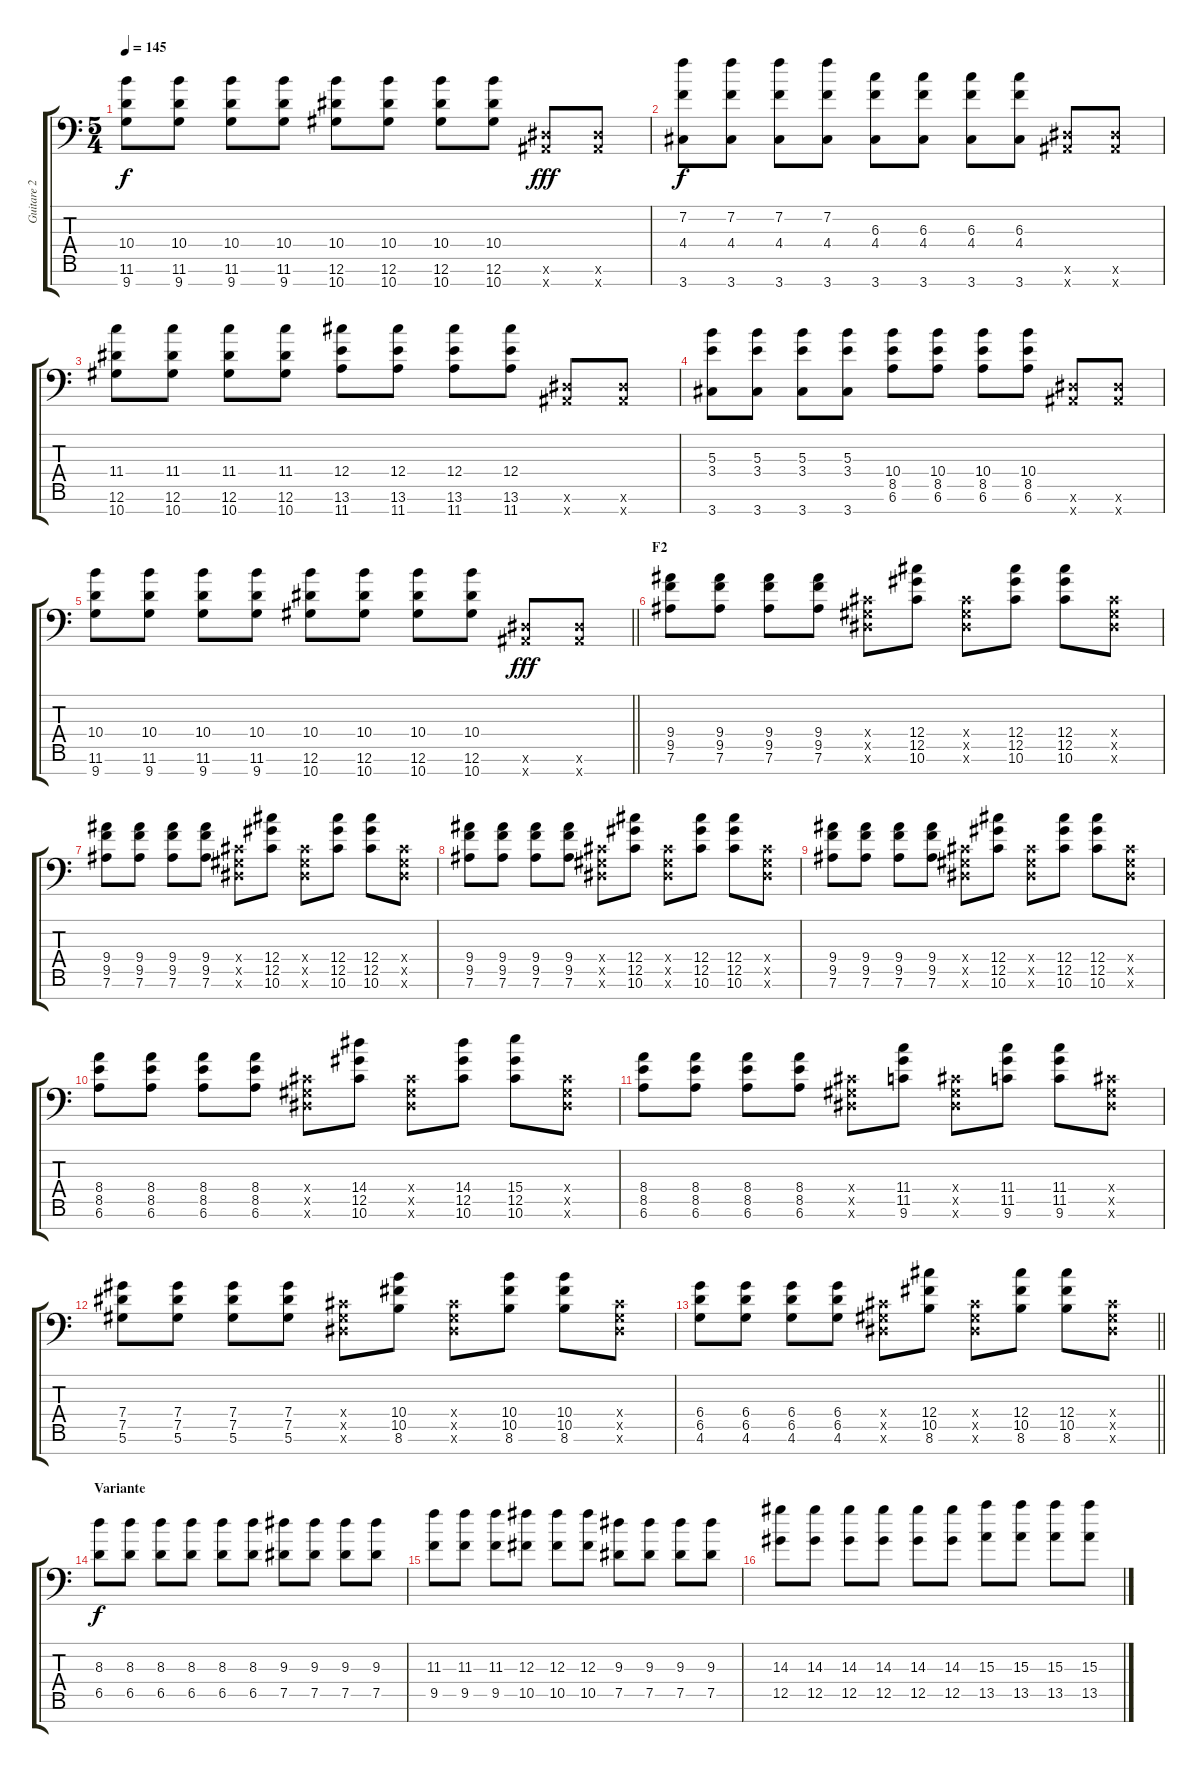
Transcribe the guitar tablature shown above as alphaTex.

\track ("Guitare 2" "Guitare 2") {instrument distortionguitar}
\staff {score tabs}
\tuning (Eb4 Bb3 Gb3 Db3 Ab2 Eb2 Bb1) {hide}
\ts (5 4)
\tempo 145
\clef f4
\ks c
(10.4 11.6 9.7).8{dy f} (10.4 11.6 9.7).8 (10.4 11.6 9.7).8 (10.4 11.6 9.7).8 (10.4 12.6 10.7).8 (10.4 12.6 10.7).8 (10.4 12.6 10.7).8 (10.4 12.6 10.7).8 (0.6{x} 0.7{x}).8{dy fff} (0.6{x} 0.7{x}).8 |
(7.2 4.4 3.7).8{dy f} (7.2 4.4 3.7).8 (7.2 4.4 3.7).8 (7.2 4.4 3.7).8 (6.3 4.4 3.7).8 (6.3 4.4 3.7).8 (6.3 4.4 3.7).8 (6.3 4.4 3.7).8 (0.6{x} 0.7{x}).8 (0.6{x} 0.7{x}).8 |
(11.4 12.6 10.7).8 (11.4 12.6 10.7).8 (11.4 12.6 10.7).8 (11.4 12.6 10.7).8 (12.4 13.6 11.7).8 (12.4 13.6 11.7).8 (12.4 13.6 11.7).8 (12.4 13.6 11.7).8 (0.6{x} 0.7{x}).8 (0.6{x} 0.7{x}).8 |
(5.3 3.4 3.7).8 (5.3 3.4 3.7).8 (5.3 3.4 3.7).8 (5.3 3.4 3.7).8 (10.4 8.5 6.6).8 (10.4 8.5 6.6).8 (10.4 8.5 6.6).8 (10.4 8.5 6.6).8 (0.6{x} 0.7{x}).8 (0.6{x} 0.7{x}).8 |
\barLineRight lightlight
(10.4 11.6 9.7).8 (10.4 11.6 9.7).8 (10.4 11.6 9.7).8 (10.4 11.6 9.7).8 (10.4 12.6 10.7).8 (10.4 12.6 10.7).8 (10.4 12.6 10.7).8 (10.4 12.6 10.7).8 (0.6{x} 0.7{x}).8{dy fff} (0.6{x} 0.7{x}).8 |
\section ("" "F2")
(9.4 9.5 7.6).8 (9.4 9.5 7.6).8 (9.4 9.5 7.6).8 (9.4 9.5 7.6).8 (0.4{x} 0.5{x} 0.6{x}).8 (12.4 12.5 10.6).8 (0.4{x} 0.5{x} 0.6{x}).8 (12.4 12.5 10.6).8 (12.4 12.5 10.6).8 (0.4{x} 0.5{x} 0.6{x}).8 |
(9.4 9.5 7.6).8 (9.4 9.5 7.6).8 (9.4 9.5 7.6).8 (9.4 9.5 7.6).8 (0.4{x} 0.5{x} 0.6{x}).8 (12.4 12.5 10.6).8 (0.4{x} 0.5{x} 0.6{x}).8 (12.4 12.5 10.6).8 (12.4 12.5 10.6).8 (0.4{x} 0.5{x} 0.6{x}).8 |
(9.4 9.5 7.6).8 (9.4 9.5 7.6).8 (9.4 9.5 7.6).8 (9.4 9.5 7.6).8 (0.4{x} 0.5{x} 0.6{x}).8 (12.4 12.5 10.6).8 (0.4{x} 0.5{x} 0.6{x}).8 (12.4 12.5 10.6).8 (12.4 12.5 10.6).8 (0.4{x} 0.5{x} 0.6{x}).8 |
(9.4 9.5 7.6).8 (9.4 9.5 7.6).8 (9.4 9.5 7.6).8 (9.4 9.5 7.6).8 (0.4{x} 0.5{x} 0.6{x}).8 (12.4 12.5 10.6).8 (0.4{x} 0.5{x} 0.6{x}).8 (12.4 12.5 10.6).8 (12.4 12.5 10.6).8 (0.4{x} 0.5{x} 0.6{x}).8 |
(8.4 8.5 6.6).8 (8.4 8.5 6.6).8 (8.4 8.5 6.6).8 (8.4 8.5 6.6).8 (0.4{x} 0.5{x} 0.6{x}).8 (14.4 12.5 10.6).8 (0.4{x} 0.5{x} 0.6{x}).8 (14.4 12.5 10.6).8 (15.4 12.5 10.6).8 (0.4{x} 0.5{x} 0.6{x}).8 |
(8.4 8.5 6.6).8 (8.4 8.5 6.6).8 (8.4 8.5 6.6).8 (8.4 8.5 6.6).8 (0.4{x} 0.5{x} 0.6{x}).8 (11.4 11.5 9.6).8 (0.4{x} 0.5{x} 0.6{x}).8 (11.4 11.5 9.6).8 (11.4 11.5 9.6).8 (0.4{x} 0.5{x} 0.6{x}).8 |
(7.4 7.5 5.6).8 (7.4 7.5 5.6).8 (7.4 7.5 5.6).8 (7.4 7.5 5.6).8 (0.4{x} 0.5{x} 0.6{x}).8 (10.4 10.5 8.6).8 (0.4{x} 0.5{x} 0.6{x}).8 (10.4 10.5 8.6).8 (10.4 10.5 8.6).8 (0.4{x} 0.5{x} 0.6{x}).8 |
\barLineRight lightlight
(6.4 6.5 4.6).8 (6.4 6.5 4.6).8 (6.4 6.5 4.6).8 (6.4 6.5 4.6).8 (0.4{x} 0.5{x} 0.6{x}).8 (12.4 10.5 8.6).8 (0.4{x} 0.5{x} 0.6{x}).8 (12.4 10.5 8.6).8 (12.4 10.5 8.6).8 (0.4{x} 0.5{x} 0.6{x}).8 |
\section ("" "Variante")
(8.3 6.5).8{dy f volume 13 balance 2} (8.3 6.5).8 (8.3 6.5).8 (8.3 6.5).8 (8.3 6.5).8 (8.3 6.5).8 (9.3 7.5).8 (9.3 7.5).8 (9.3 7.5).8 (9.3 7.5).8 |
(11.3 9.5).8 (11.3 9.5).8 (11.3 9.5).8 (12.3 10.5).8 (12.3 10.5).8 (12.3 10.5).8 (9.3 7.5).8 (9.3 7.5).8 (9.3 7.5).8 (9.3 7.5).8 |
(14.3 12.5).8 (14.3 12.5).8 (14.3 12.5).8 (14.3 12.5).8 (14.3 12.5).8 (14.3 12.5).8 (15.3 13.5).8 (15.3 13.5).8 (15.3 13.5).8 (15.3 13.5).8
